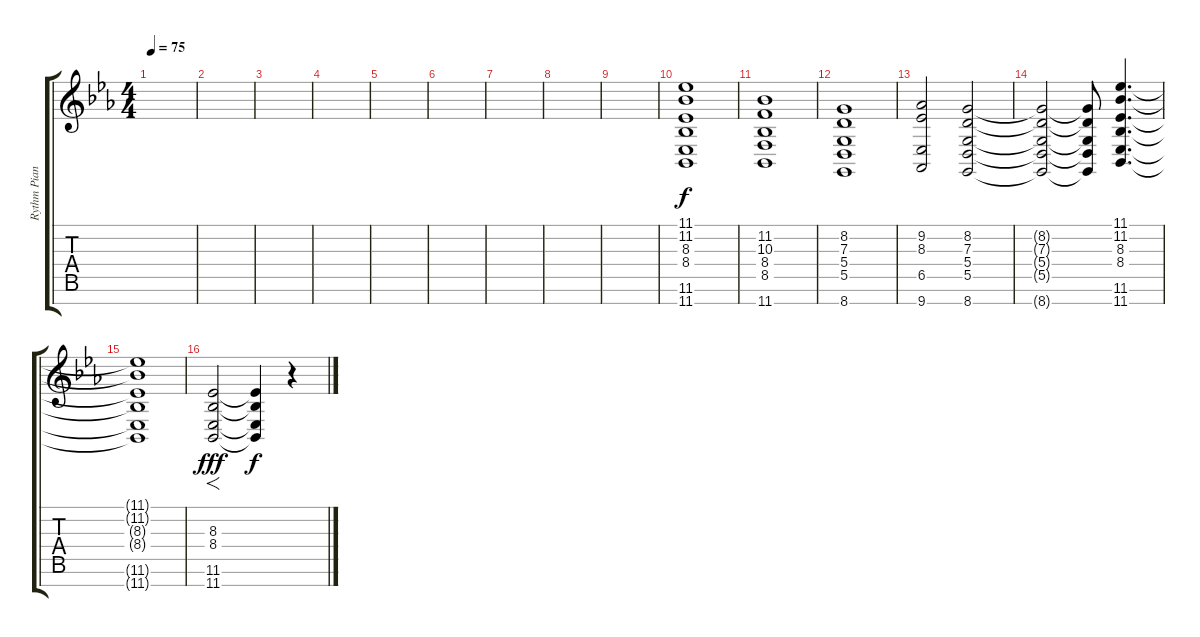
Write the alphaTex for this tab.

\track ("Rythm Piano" "Rythm Pian") {instrument acousticgrandpiano}
\staff {score tabs}
\tuning (E4 B3 G3 D3 A2 E2 B1) {hide}
\ts (4 4)
\tempo 75
\clef g2
\ks eb
|
|
|
|
|
|
|
|
|
(11.1 11.2 8.3 8.4 11.6 11.7).1{dy f} |
(11.2 10.3 8.4 8.5 11.7).1 |
(8.2 7.3 5.4 5.5 8.7).1 |
(9.2 8.3 6.5 9.7).2 (8.2 7.3 5.4 5.5 8.7).2 |
(8.2{t} 7.3{t} 5.4{t} 5.5{t} 8.7{t}).2 (8.2{t} 7.3{t} 5.4{t} 5.5{t} 8.7{t}).8 (11.1 11.2 8.3 8.4 11.6 11.7).4{d} |
(11.1{t} 11.2{t} 8.3{t} 8.4{t} 11.6{t} 11.7{t}).1 |
(8.3 8.4 11.6 11.7).2{f dy fff volume 16} (8.3{t} 8.4{t} 11.6{t} 11.7{t}).4{dy f} r.4
